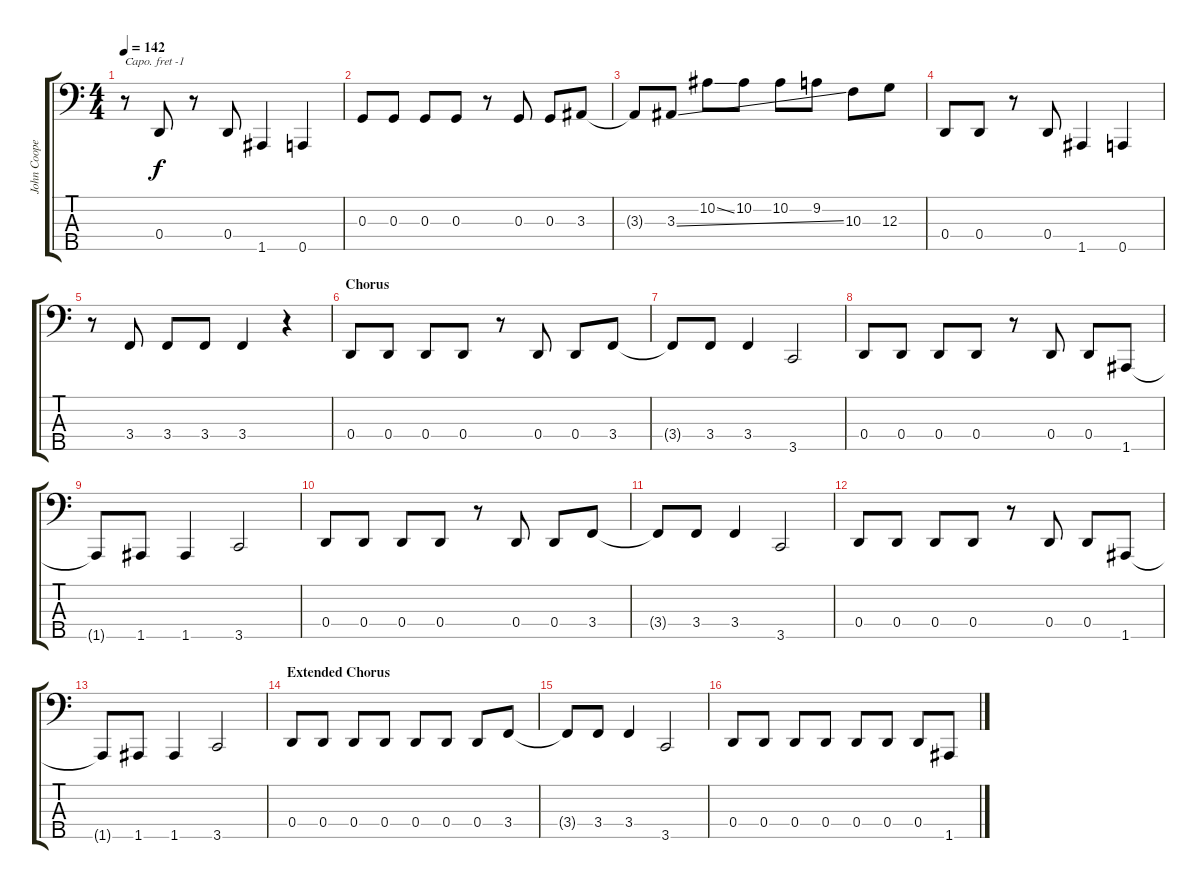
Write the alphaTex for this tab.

\track ("John Cooper (5-String)" "John Coope") {instrument electricbassfinger}
\staff {score tabs}
\capo -1
\tuning (Gb2 Db2 Ab1 Eb1 Bb0) {hide}
\ts (4 4)
\tempo 142
\clef f4
\ks c
r.8{dy f} 0.4.8 r.8 0.4.8 1.5.4 0.5.4 |
0.3.8 0.3.8 0.3.8 0.3.8 r.8 0.3.8 0.3.8 3.3.8 |
3.3{t}.8 3.3{ss}.8 10.2{ss}.8 10.2.8 10.2.8 9.2.8 10.3.8 12.3.8 |
0.4.8 0.4.8 r.8 0.4.8 1.5.4 0.5.4 |
r.8 3.4.8 3.4.8 3.4.8 3.4.4 r.4 |
\section ("" "Chorus")
0.4.8 0.4.8 0.4.8 0.4.8 r.8 0.4.8 0.4.8 3.4.8 |
3.4{t}.8 3.4.8 3.4.4 3.5.2 |
0.4.8 0.4.8 0.4.8 0.4.8 r.8 0.4.8 0.4.8 1.5.8 |
1.5{t}.8 1.5.8 1.5.4 3.5.2 |
0.4.8 0.4.8 0.4.8 0.4.8 r.8 0.4.8 0.4.8 3.4.8 |
3.4{t}.8 3.4.8 3.4.4 3.5.2 |
0.4.8 0.4.8 0.4.8 0.4.8 r.8 0.4.8 0.4.8 1.5.8 |
1.5{t}.8 1.5.8 1.5.4 3.5.2 |
\section ("" "Extended Chorus")
0.4.8 0.4.8 0.4.8 0.4.8 0.4.8 0.4.8 0.4.8 3.4.8 |
3.4{t}.8 3.4.8 3.4.4 3.5.2 |
0.4.8 0.4.8 0.4.8 0.4.8 0.4.8 0.4.8 0.4.8 1.5.8
